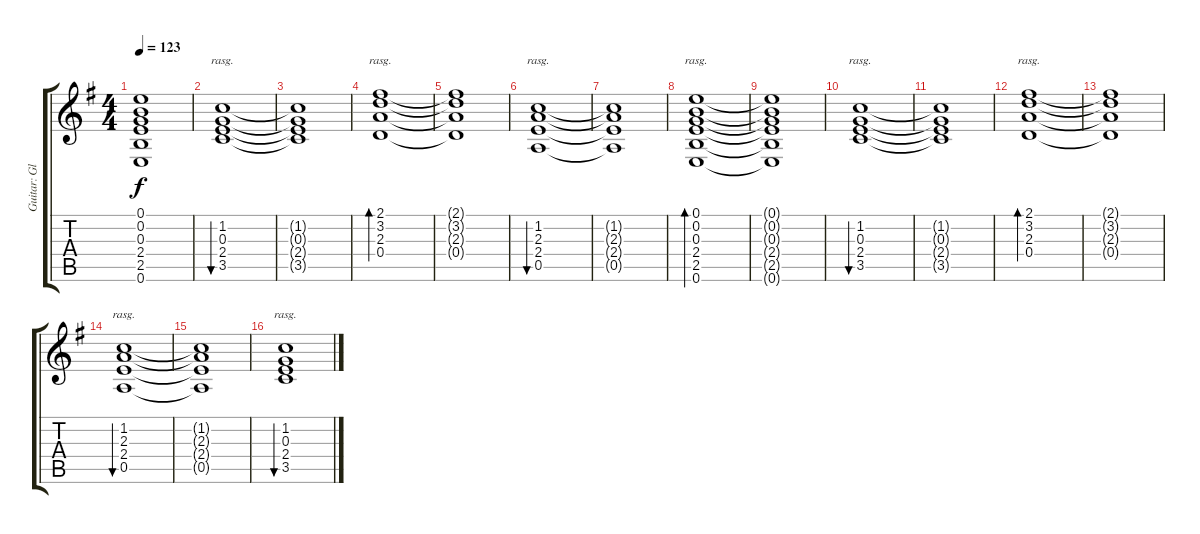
\track ("Guitar: Glenn" "Guitar: Gl") {instrument electricguitarjazz}
\staff {score tabs}
\tuning (E4 B3 G3 D3 A2 E2) {hide}
\ts (4 4)
\tempo 123
\clef g2
\ks g
(0.1{t} 0.2{t} 0.3{t} 2.4{t} 2.5{t} 0.6{t}).1{dy f} |
(1.2 0.3 2.4 3.5).1{bu 60 rasg ii} |
(1.2{t} 0.3{t} 2.4{t} 3.5{t}).1 |
(2.1 3.2 2.3 0.4).1{bd 60 rasg ii} |
(2.1{t} 3.2{t} 2.3{t} 0.4{t}).1 |
(1.2 2.3 2.4 0.5).1{bu 60 rasg ii} |
(1.2{t} 2.3{t} 2.4{t} 0.5{t}).1 |
(0.1 0.2 0.3 2.4 2.5 0.6).1{bd 60 rasg ii} |
(0.1{t} 0.2{t} 0.3{t} 2.4{t} 2.5{t} 0.6{t}).1 |
(1.2 0.3 2.4 3.5).1{bu 60 rasg ii} |
(1.2{t} 0.3{t} 2.4{t} 3.5{t}).1 |
(2.1 3.2 2.3 0.4).1{bd 60 rasg ii} |
(2.1{t} 3.2{t} 2.3{t} 0.4{t}).1 |
(1.2 2.3 2.4 0.5).1{bu 60 rasg ii} |
(1.2{t} 2.3{t} 2.4{t} 0.5{t}).1 |
(1.2 0.3 2.4 3.5).1{bu 60 rasg ii}
